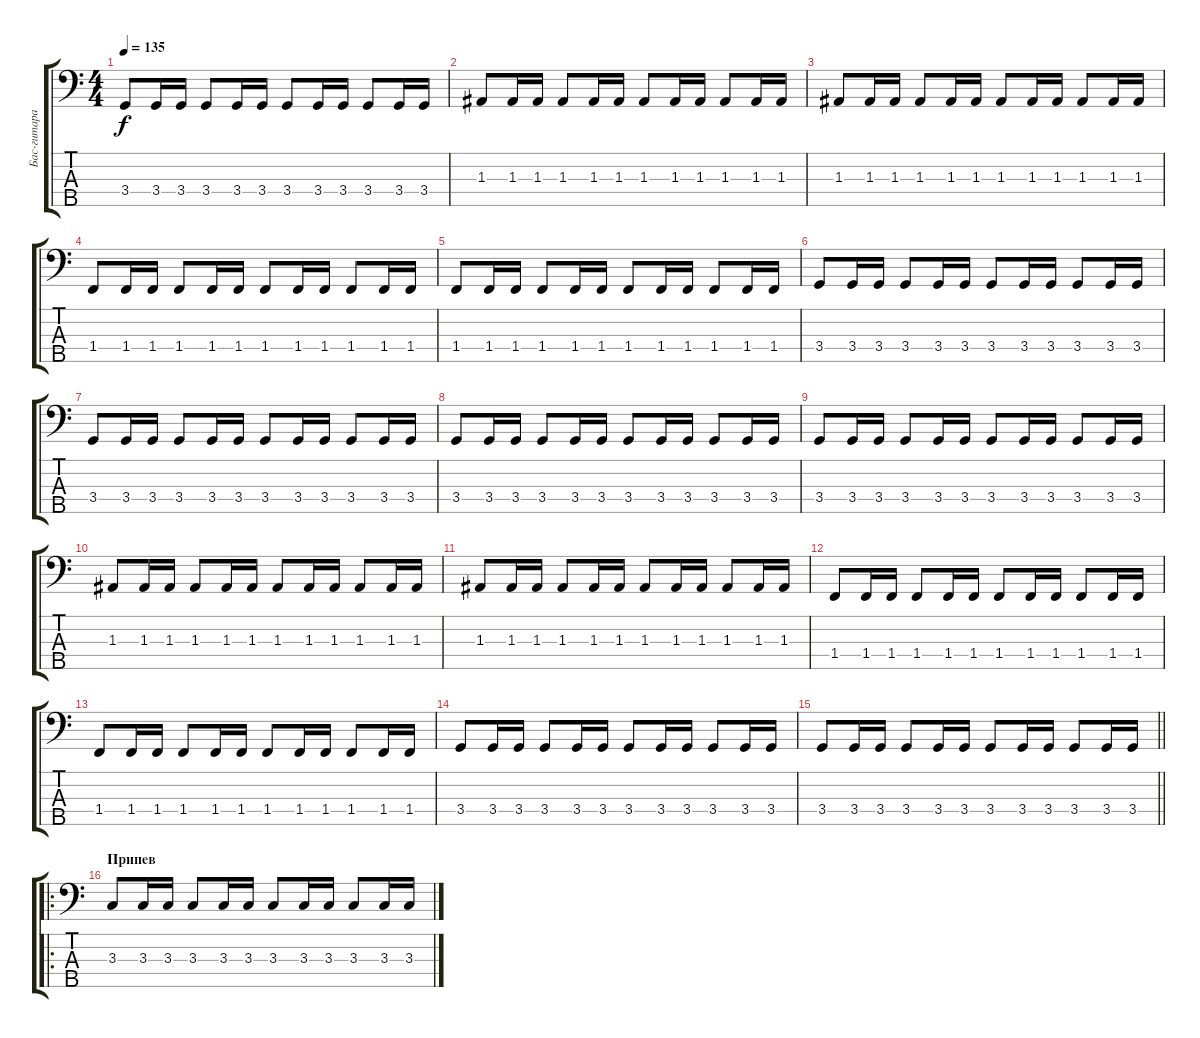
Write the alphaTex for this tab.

\track ("Бас-гитара" "Бас-гитара") {instrument electricbassfinger}
\staff {score tabs}
\tuning (G2 D2 A1 E1 B0) {hide}
\ts (4 4)
\tempo 135
\clef f4
\ks c
3.4.8{dy f} 3.4.16 3.4.16 3.4.8 3.4.16 3.4.16 3.4.8 3.4.16 3.4.16 3.4.8 3.4.16 3.4.16 |
1.3.8 1.3.16 1.3.16 1.3.8 1.3.16 1.3.16 1.3.8 1.3.16 1.3.16 1.3.8 1.3.16 1.3.16 |
1.3.8 1.3.16 1.3.16 1.3.8 1.3.16 1.3.16 1.3.8 1.3.16 1.3.16 1.3.8 1.3.16 1.3.16 |
1.4.8 1.4.16 1.4.16 1.4.8 1.4.16 1.4.16 1.4.8 1.4.16 1.4.16 1.4.8 1.4.16 1.4.16 |
1.4.8 1.4.16 1.4.16 1.4.8 1.4.16 1.4.16 1.4.8 1.4.16 1.4.16 1.4.8 1.4.16 1.4.16 |
3.4.8 3.4.16 3.4.16 3.4.8 3.4.16 3.4.16 3.4.8 3.4.16 3.4.16 3.4.8 3.4.16 3.4.16 |
3.4.8 3.4.16 3.4.16 3.4.8 3.4.16 3.4.16 3.4.8 3.4.16 3.4.16 3.4.8 3.4.16 3.4.16 |
3.4.8 3.4.16 3.4.16 3.4.8 3.4.16 3.4.16 3.4.8 3.4.16 3.4.16 3.4.8 3.4.16 3.4.16 |
3.4.8 3.4.16 3.4.16 3.4.8 3.4.16 3.4.16 3.4.8 3.4.16 3.4.16 3.4.8 3.4.16 3.4.16 |
1.3.8 1.3.16 1.3.16 1.3.8 1.3.16 1.3.16 1.3.8 1.3.16 1.3.16 1.3.8 1.3.16 1.3.16 |
1.3.8 1.3.16 1.3.16 1.3.8 1.3.16 1.3.16 1.3.8 1.3.16 1.3.16 1.3.8 1.3.16 1.3.16 |
1.4.8 1.4.16 1.4.16 1.4.8 1.4.16 1.4.16 1.4.8 1.4.16 1.4.16 1.4.8 1.4.16 1.4.16 |
1.4.8 1.4.16 1.4.16 1.4.8 1.4.16 1.4.16 1.4.8 1.4.16 1.4.16 1.4.8 1.4.16 1.4.16 |
3.4.8 3.4.16 3.4.16 3.4.8 3.4.16 3.4.16 3.4.8 3.4.16 3.4.16 3.4.8 3.4.16 3.4.16 |
\barLineRight lightlight
3.4.8 3.4.16 3.4.16 3.4.8 3.4.16 3.4.16 3.4.8 3.4.16 3.4.16 3.4.8 3.4.16 3.4.16 |
\ro
\section ("" "Припев")
3.3.8 3.3.16 3.3.16 3.3.8 3.3.16 3.3.16 3.3.8 3.3.16 3.3.16 3.3.8 3.3.16 3.3.16
